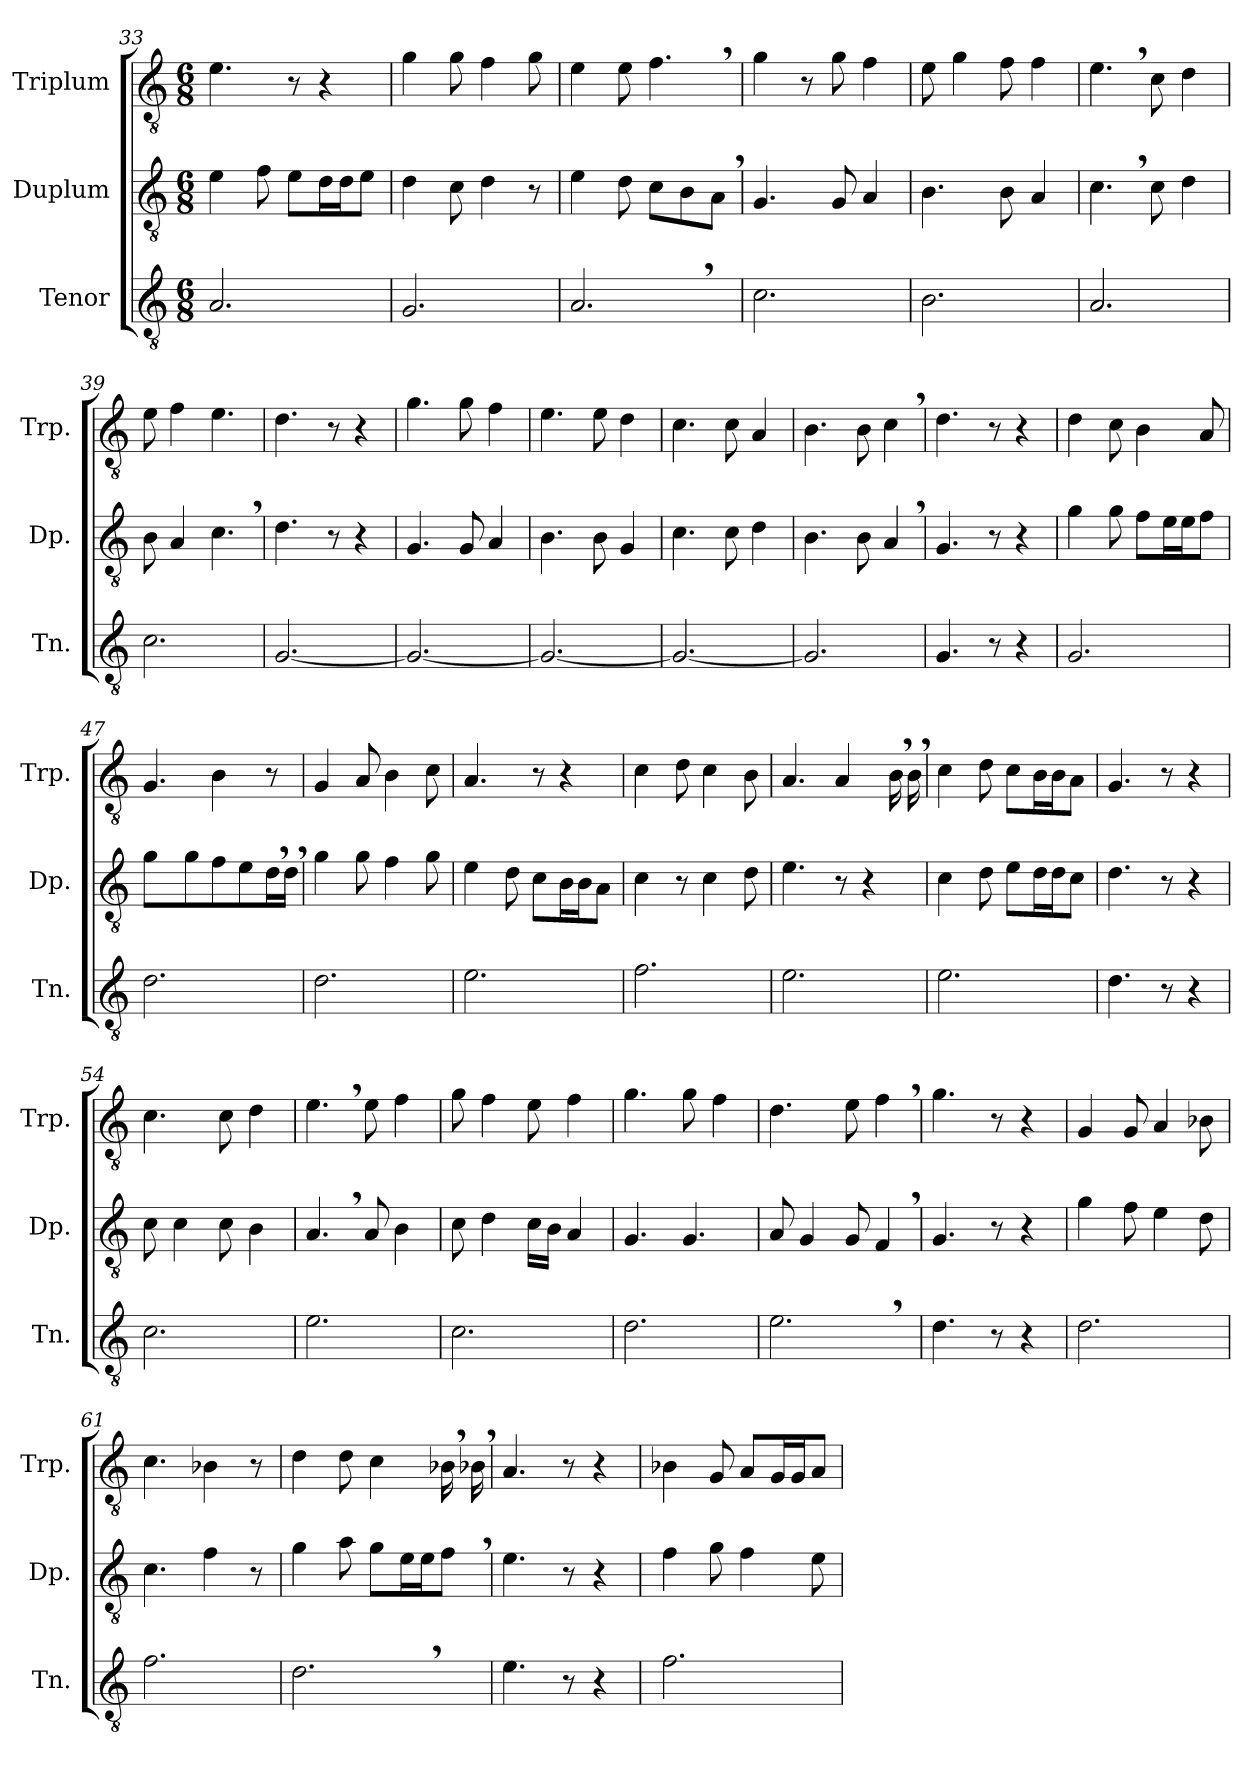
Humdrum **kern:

**kern	**kern	**kern
*part3	*part2	*part1
*staff3	*staff2	*staff1
*I"Tenor	*I"Duplum	*I"Triplum
*I'Tn.	*I'Dp.	*I'Trp.
*clefGv2	*clefGv2	*clefGv2
*k[]	*k[]	*k[]
*M6/8	*M6/8	*M6/8
=33	=33	=33
2.A/	4e\	4.e\
.	8f\	.
.	8e\L	8r
*	*tremolo	*
.	16d\	4r
.	16d\	.
*	*Xtremolo	*
.	8e\J	.
=34	=34	=34
2.G/	4d\	4g\
.	8c\	8g\
.	4d\	4f\
.	8r	8g\
=35	=35	=35
2.A,/	4e\	4e\
.	8d\	8e\
.	8c\L	4.f,\
.	8B\	.
.	8A,\J	.
=36	=36	=36
2.c\	4.G/	4g\
.	.	8r
.	8G/	8g\
.	4A/	4f\
!!LO:LB:g=z
=37	=37	=37
2.B\	4.B\	8e\
.	.	4g\
.	8B\	8f\
.	4A/	4f\
=38	=38	=38
2.A/	4.c,\	4.e,\
.	8c\	8c\
.	4d\	4d\
=39	=39	=39
2.c\	8B\	8e\
.	4A/	4f\
.	4.c,\	4.e\
=40	=40	=40
[2.G/	4.d\	4.d\
.	8r	8r
.	4r	4r
=41	=41	=41
2.G/_	4.G/	4.g\
.	8G/	8g\
.	4A/	4f\
=42	=42	=42
2.G/_	4.B\	4.e\
.	8B\	8e\
.	4G/	4d\
=43	=43	=43
2.G/_	4.c\	4.c\
.	8c\	8c\
.	4d\	4A/
=44	=44	=44
2.G/]	4.B\	4.B\
.	8B\	8B\
.	4A,/	4c,\
=45	=45	=45
4.G/	4.G/	4.d\
8r	8r	8r
4r	4r	4r
=46	=46	=46
2.G/	4g\	4d\
.	8g\	8c\
.	8f\L	4B\
*	*tremolo	*
.	16e\	.
.	16e\	.
*	*Xtremolo	*
.	8f\J	8A/
!!LO:LB:g=z
=47	=47	=47
2.d\	4g\	4.G/
.	8g\	.
.	8f\L	4B\
.	8e\	.
*	*tremolo	*
.	16d,\	8r
.	16d,\JJ	.
*	*Xtremolo	*
=48	=48	=48
2.d\	4g\	4G/
.	8g\	8A/
.	4f\	4B\
.	8g\	8c\
=49	=49	=49
2.e\	4e\	4.A/
.	8d\	.
.	8c\L	8r
*	*tremolo	*
.	16B\	4r
.	16B\	.
*	*Xtremolo	*
.	8A\J	.
=50	=50	=50
2.f\	4c\	4c\
.	8r	8d\
.	4c\	4c\
.	8d\	8B\
=51	=51	=51
2.e\	4.e\	4.A/
.	8r	4A/
.	4r	.
*	*	*tremolo
.	.	16B,\
.	.	16B,\
*	*	*Xtremolo
=52	=52	=52
2.e\	4c\	4c\
.	8d\	8d\
.	8e\L	8c\L
*	*tremolo	*
*	*	*tremolo
.	16d\	16B\
.	16d\	16B\
*	*	*Xtremolo
*	*Xtremolo	*
.	8c\J	8A\J
=53	=53	=53
4.d\	4.d\	4.G/
8r	8r	8r
4r	4r	4r
=54	=54	=54
2.c\	8c\	4.c\
.	4c\	.
.	8c\	8c\
.	4B\	4d\
=55	=55	=55
2.e\	4.A,/	4.e,\
.	8A/	8e\
.	4B\	4f\
!!LO:LB:g=z
=56	=56	=56
2.c\	8c\	8g\
.	4d\	4f\
.	16c\LL	8e\
.	16B\JJ	.
.	4A/	4f\
=57	=57	=57
2.d\	4.G/	4.g\
.	4.G/	8g\
.	.	4f\
=58	=58	=58
2.e,\	8A/	4.d\
.	4G/	.
.	8G/	8e\
.	4F,/	4f,\
=59	=59	=59
4.d\	4.G/	4.g\
8r	8r	8r
4r	4r	4r
=60	=60	=60
2.d\	4g\	4G/
.	8f\	8G/
.	4e\	4A/
.	8d\	8B-X\
=61	=61	=61
2.f\	4.c\	4.c\
.	4f\	4B-X\
.	8r	8r
=62	=62	=62
2.d,\	4g\	4d\
.	8a\	8d\
.	8g\L	4c\
*	*tremolo	*
.	16e\	.
.	16e\	.
*	*Xtremolo	*
*	*	*tremolo
.	8f,\J	16B-X,\
.	.	16B-X,\
*	*	*Xtremolo
=63	=63	=63
4.e\	4.e\	4.A/
8r	8r	8r
4r	4r	4r
=64	=64	=64
2.f\	4f\	4B-X\
.	8g\	8G/
.	4f\	8A/L
*	*	*tremolo
.	.	16G/
.	.	16G/
*	*	*Xtremolo
.	8e\	8A/J
=	=	=
*-	*-	*-
